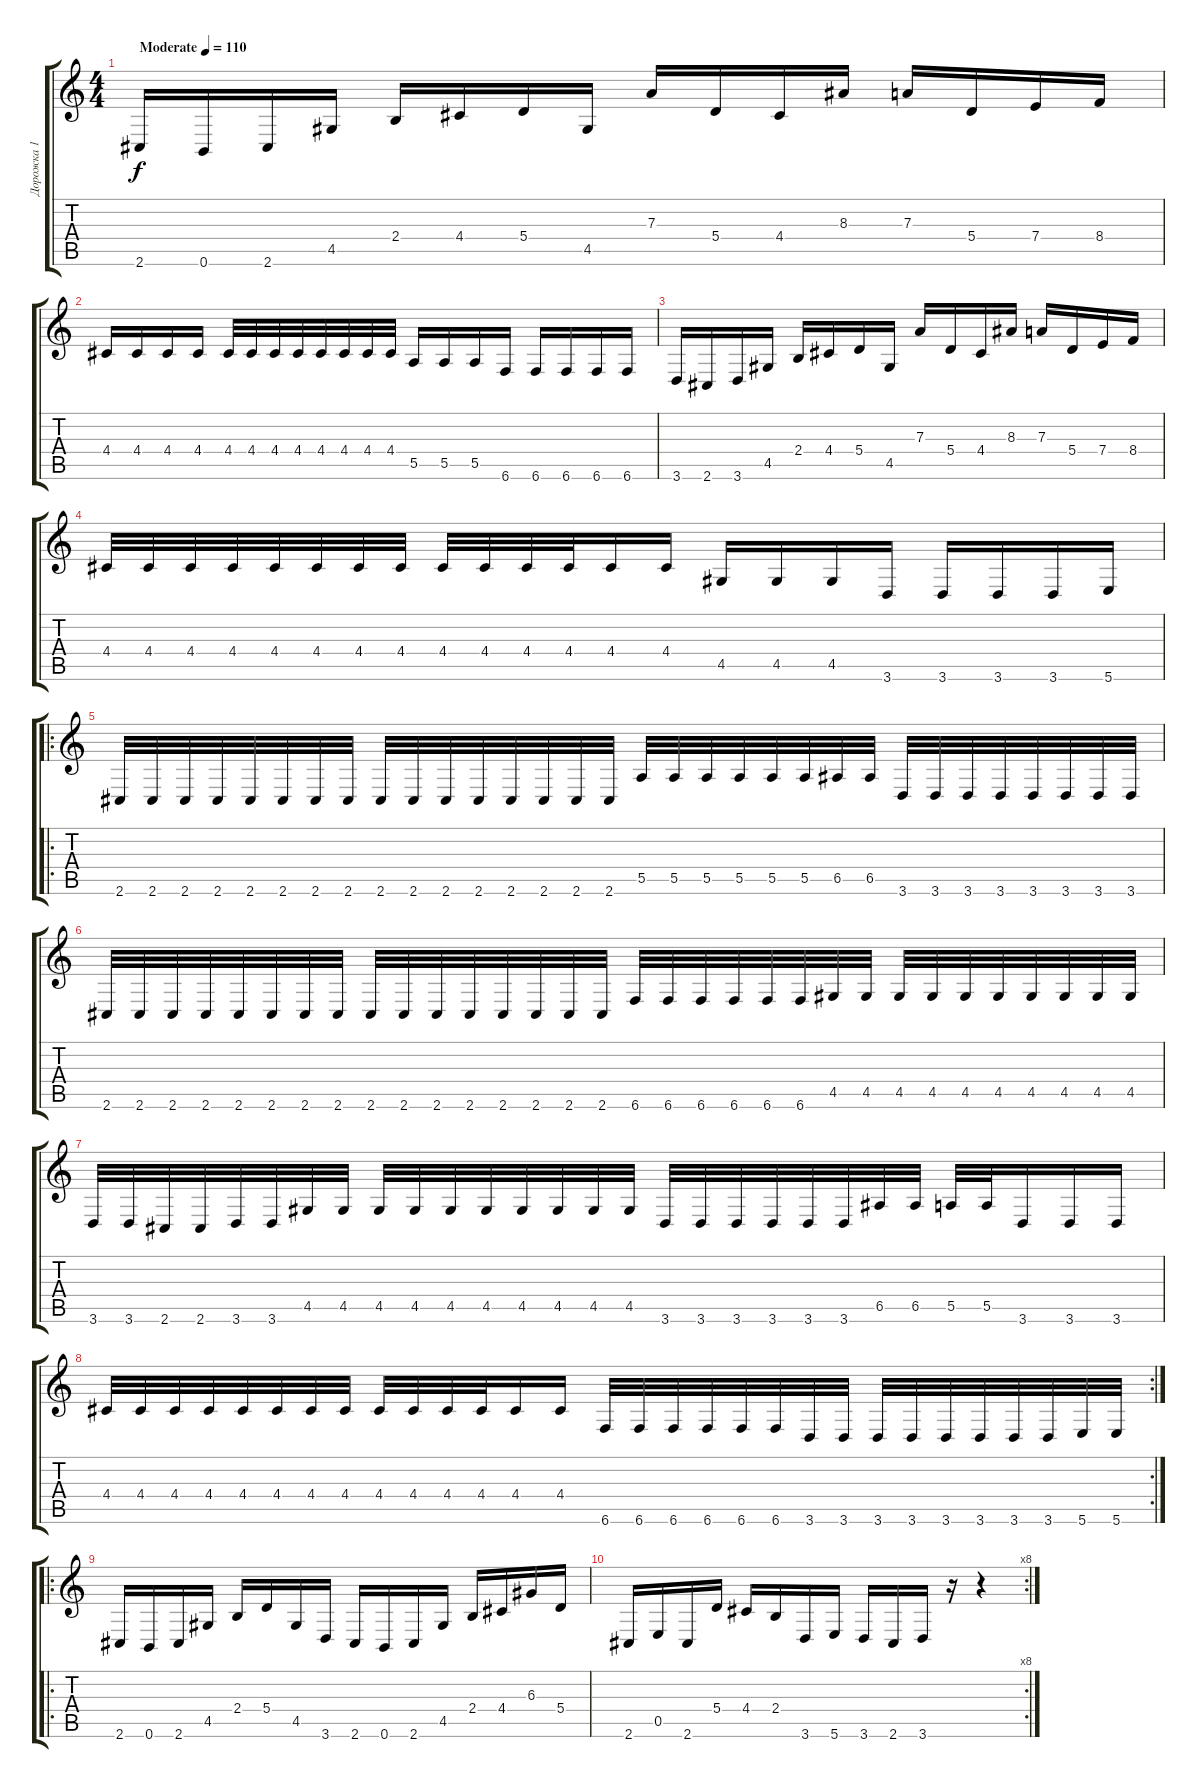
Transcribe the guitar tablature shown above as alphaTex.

\track ("Дорожка 1" "Дорожка 1") {instrument distortionguitar}
\staff {score tabs}
\tuning (B3 Gb3 D3 A2 E2 B1) {hide}
\ts (4 4)
\tempo (110 "Moderate")
\clef g2
\ks c
2.6.16{dy f instrument distortionguitar} 0.6.16 2.6.16 4.5.16 2.4.16 4.4.16 5.4.16 4.5.16 7.3.16 5.4.16 4.4.16 8.3.16 7.3.16 5.4.16 7.4.16 8.4.16 |
4.4.16 4.4.16 4.4.16 4.4.16 4.4.32 4.4.32 4.4.32 4.4.32 4.4.32 4.4.32 4.4.32 4.4.32 5.5.16 5.5.16 5.5.16 6.6.16 6.6.16 6.6.16 6.6.16 6.6.16 |
3.6.16 2.6.16 3.6.16 4.5.16 2.4.16 4.4.16 5.4.16 4.5.16 7.3.16 5.4.16 4.4.16 8.3.16 7.3.16 5.4.16 7.4.16 8.4.16 |
4.4.32 4.4.32 4.4.32 4.4.32 4.4.32 4.4.32 4.4.32 4.4.32 4.4.32 4.4.32 4.4.32 4.4.32 4.4.16 4.4.16 4.5.16 4.5.16 4.5.16 3.6.16 3.6.16 3.6.16 3.6.16 5.6.16 |
\ro
2.6.32 2.6.32 2.6.32 2.6.32 2.6.32 2.6.32 2.6.32 2.6.32 2.6.32 2.6.32 2.6.32 2.6.32 2.6.32 2.6.32 2.6.32 2.6.32 5.5.32 5.5.32 5.5.32 5.5.32 5.5.32 5.5.32 6.5.32 6.5.32 3.6.32 3.6.32 3.6.32 3.6.32 3.6.32 3.6.32 3.6.32 3.6.32 |
2.6.32 2.6.32 2.6.32 2.6.32 2.6.32 2.6.32 2.6.32 2.6.32 2.6.32 2.6.32 2.6.32 2.6.32 2.6.32 2.6.32 2.6.32 2.6.32 6.6.32 6.6.32 6.6.32 6.6.32 6.6.32 6.6.32 4.5.32 4.5.32 4.5.32 4.5.32 4.5.32 4.5.32 4.5.32 4.5.32 4.5.32 4.5.32 |
3.6.32 3.6.32 2.6.32 2.6.32 3.6.32 3.6.32 4.5.32 4.5.32 4.5.32 4.5.32 4.5.32 4.5.32 4.5.32 4.5.32 4.5.32 4.5.32 3.6.32 3.6.32 3.6.32 3.6.32 3.6.32 3.6.32 6.5.32 6.5.32 5.5.32 5.5.32 3.6.16 3.6.16 3.6.16 |
\rc 2
4.4.32 4.4.32 4.4.32 4.4.32 4.4.32 4.4.32 4.4.32 4.4.32 4.4.32 4.4.32 4.4.32 4.4.32 4.4.16 4.4.16 6.6.32 6.6.32 6.6.32 6.6.32 6.6.32 6.6.32 3.6.32 3.6.32 3.6.32 3.6.32 3.6.32 3.6.32 3.6.32 3.6.32 5.6.32 5.6.32 |
\ro
2.6.16 0.6.16 2.6.16 4.5.16 2.4.16 5.4.16 4.5.16 3.6.16 2.6.16 0.6.16 2.6.16 4.5.16 2.4.16 4.4.16 6.3.16 5.4.16 |
\rc 8
2.6.16 0.5.16 2.6.16 5.4.16 4.4.16 2.4.16 3.6.16 5.6.16 3.6.16 2.6.16 3.6.16 r.16 r.4
